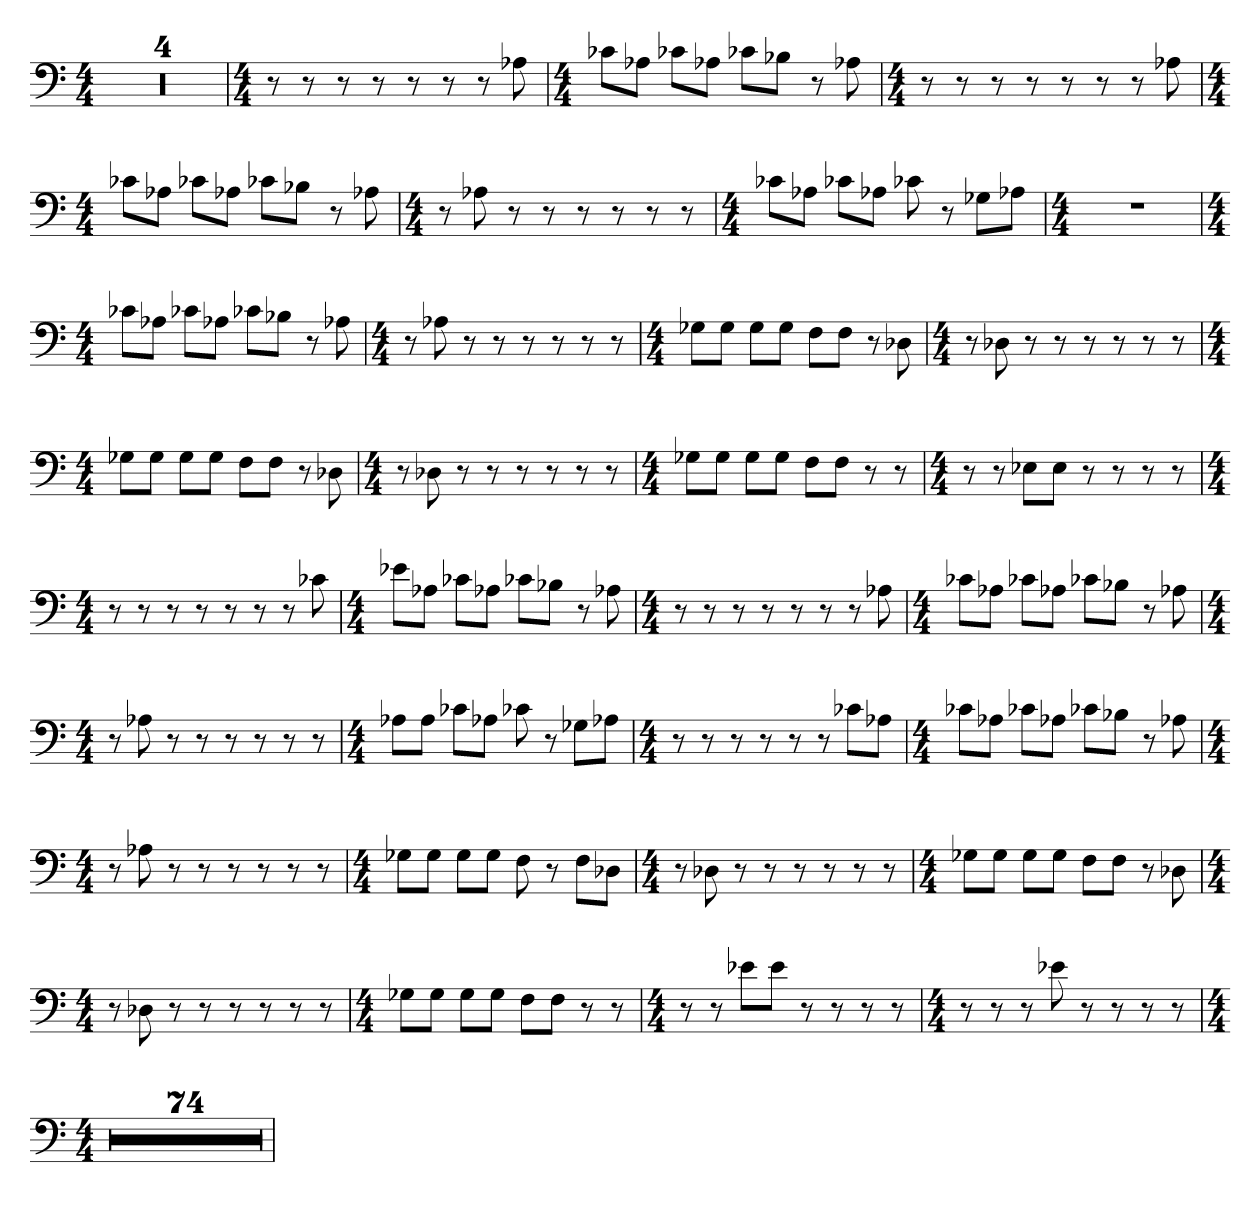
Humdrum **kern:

**kern
*part1
*staff1
*M4/4
=
1r
=
*M4/4
1r
=
*M4/4
1r
=
*M4/4
1r
=
*M4/4
8r
8r
8r
8r
8r
8r
8r
8A-X
=
*M4/4
8c-XL
8A-XJ
8c-XL
8A-XJ
8c-XL
8B-XJ
8r
8A-X
=
*M4/4
8r
8r
8r
8r
8r
8r
8r
8A-X
=
*M4/4
8c-XL
8A-XJ
8c-XL
8A-XJ
8c-XL
8B-XJ
8r
8A-X
=
*M4/4
8r
8A-X
8r
8r
8r
8r
8r
8r
=
*M4/4
8c-XL
8A-XJ
8c-XL
8A-XJ
8c-X
8r
8G-XL
8A-XJ
=
*M4/4
1r
=
*M4/4
8c-XL
8A-XJ
8c-XL
8A-XJ
8c-XL
8B-XJ
8r
8A-X
=
*M4/4
8r
8A-X
8r
8r
8r
8r
8r
8r
=
*M4/4
8G-XL
8G-J
8G-L
8G-J
8FL
8FJ
8r
8D-X
=
*M4/4
8r
8D-X
8r
8r
8r
8r
8r
8r
=
*M4/4
8G-XL
8G-J
8G-L
8G-J
8FL
8FJ
8r
8D-X
=
*M4/4
8r
8D-X
8r
8r
8r
8r
8r
8r
=
*M4/4
8G-XL
8G-J
8G-L
8G-J
8FL
8FJ
8r
8r
=
*M4/4
8r
8r
8E-XL
8E-J
8r
8r
8r
8r
=
*M4/4
8r
8r
8r
8r
8r
8r
8r
8c-X
=
*M4/4
8e-XL
8A-XJ
8c-XL
8A-XJ
8c-XL
8B-XJ
8r
8A-X
=
*M4/4
8r
8r
8r
8r
8r
8r
8r
8A-X
=
*M4/4
8c-XL
8A-XJ
8c-XL
8A-XJ
8c-XL
8B-XJ
8r
8A-X
=
*M4/4
8r
8A-X
8r
8r
8r
8r
8r
8r
=
*M4/4
8A-XL
8A-J
8c-XL
8A-XJ
8c-X
8r
8G-XL
8A-XJ
=
*M4/4
8r
8r
8r
8r
8r
8r
8c-XL
8A-XJ
=
*M4/4
8c-XL
8A-XJ
8c-XL
8A-XJ
8c-XL
8B-XJ
8r
8A-X
=
*M4/4
8r
8A-X
8r
8r
8r
8r
8r
8r
=
*M4/4
8G-XL
8G-J
8G-L
8G-J
8F
8r
8FL
8D-XJ
=
*M4/4
8r
8D-X
8r
8r
8r
8r
8r
8r
=
*M4/4
8G-XL
8G-J
8G-L
8G-J
8FL
8FJ
8r
8D-X
=
*M4/4
8r
8D-X
8r
8r
8r
8r
8r
8r
=
*M4/4
8G-XL
8G-J
8G-L
8G-J
8FL
8FJ
8r
8r
=
*M4/4
8r
8r
8e-XL
8e-J
8r
8r
8r
8r
=
*M4/4
8r
8r
8r
8e-X
8r
8r
8r
8r
=
*M4/4
1r
=
*M4/4
1r
=
*M4/4
1r
=
*M4/4
1r
=
*M4/4
1r
=
*M4/4
1r
=
*M4/4
1r
=
*M4/4
1r
=
*M4/4
1r
=
*M4/4
1r
=
*M4/4
1r
=
*M4/4
1r
=
*M4/4
1r
=
*M4/4
1r
=
*M4/4
1r
=
*M4/4
1r
=
*M4/4
1r
=
*M4/4
1r
=
*M4/4
1r
=
*M4/4
1r
=
*M4/4
1r
=
*M4/4
1r
=
*M4/4
1r
=
*M4/4
1r
=
*M4/4
1r
=
*M4/4
1r
=
*M4/4
1r
=
*M4/4
1r
=
*M4/4
1r
=
*M4/4
1r
=
*M4/4
1r
=
*M4/4
1r
=
*M4/4
1r
=
*M4/4
1r
=
*M4/4
1r
=
*M4/4
1r
=
*M4/4
1r
=
*M4/4
1r
=
*M4/4
1r
=
*M4/4
1r
=
*M4/4
1r
=
*M4/4
1r
=
*M4/4
1r
=
*M4/4
1r
=
*M4/4
1r
=
*M4/4
1r
=
*M4/4
1r
=
*M4/4
1r
=
*M4/4
1r
=
*M4/4
1r
=
*M4/4
1r
=
*M4/4
1r
=
*M4/4
1r
=
*M4/4
1r
=
*M4/4
1r
=
*M4/4
1r
=
*M4/4
1r
=
*M4/4
1r
=
*M4/4
1r
=
*M4/4
1r
=
*M4/4
1r
=
*M4/4
1r
=
*M4/4
1r
=
*M4/4
1r
=
*M4/4
1r
=
*M4/4
1r
=
*M4/4
1r
=
*M4/4
1r
=
*M4/4
1r
=
*M4/4
1r
=
*M4/4
1r
=
*M4/4
1r
=
*M4/4
1r
=
*M4/4
1r
=
*-
